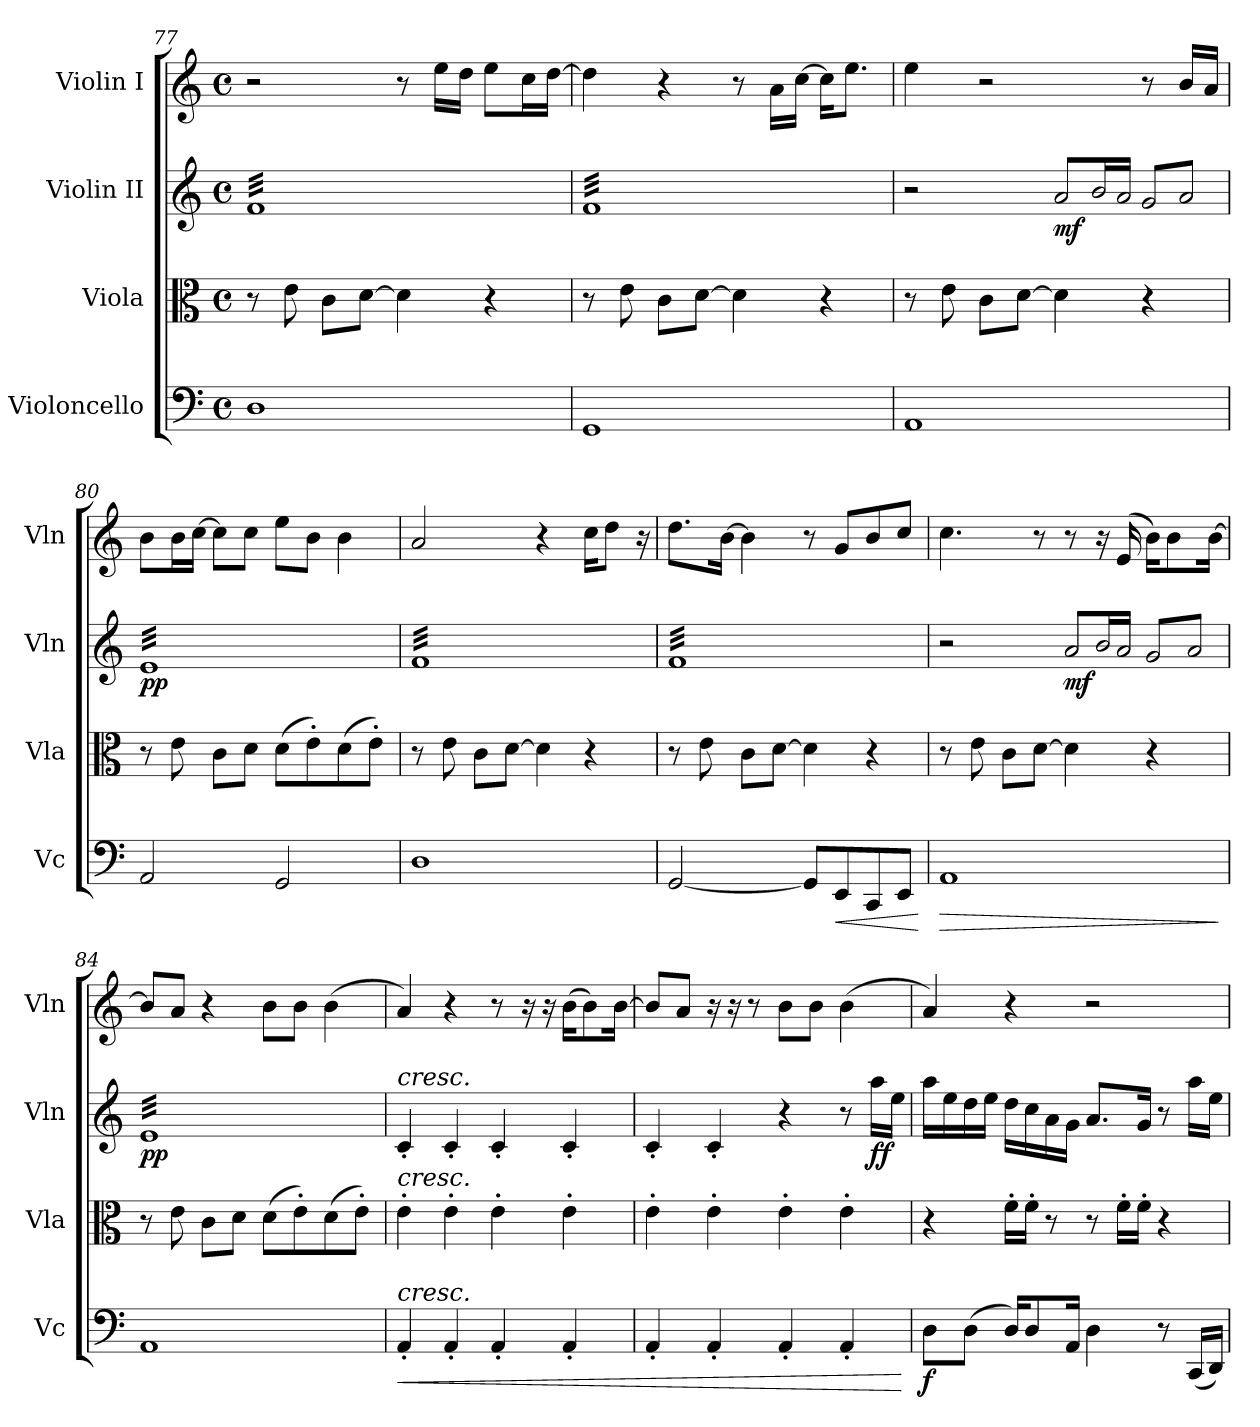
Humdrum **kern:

**kern	**dynam	**kern	**kern	**dynam	**kern
*part4	*part4	*part3	*part2	*part2	*part1
*staff4	*staff4	*staff3	*staff2	*staff2	*staff1
*I"Violoncello	*	*I"Viola	*I"Violin II	*	*I"Violin I
*I'Vc	*	*I'Vla	*I'Vln	*	*I'Vln
*clefF4	*	*clefC3	*clefG2	*	*clefG2
*k[]	*	*k[]	*k[]	*	*k[]
*M4/4	*	*M4/4	*M4/4	*	*M4/4
*met(c)	*	*met(c)	*met(c)	*	*met(c)
=77	=77	=77	=77	=77	=77
*	*	*	*tremolo	*	*
1D	.	8r	32fLLL	.	2r
.	.	.	32f	.	.
.	.	.	32f	.	.
.	.	.	32f	.	.
.	.	8e\	32f	.	.
.	.	.	32f	.	.
.	.	.	32f	.	.
.	.	.	32f	.	.
.	.	8c\L	32f	.	.
.	.	.	32f	.	.
.	.	.	32f	.	.
.	.	.	32f	.	.
.	.	[8d\J	32f	.	.
.	.	.	32f	.	.
.	.	.	32f	.	.
.	.	.	32f	.	.
.	.	4d\]	32f	.	8r
.	.	.	32f	.	.
.	.	.	32f	.	.
.	.	.	32f	.	.
.	.	.	32f	.	16ee\LL
.	.	.	32f	.	.
.	.	.	32f	.	16dd\JJ
.	.	.	32f	.	.
.	.	4r	32f	.	8ee\L
.	.	.	32f	.	.
.	.	.	32f	.	.
.	.	.	32f	.	.
.	.	.	32f	.	16cc\L
.	.	.	32f	.	.
.	.	.	32f	.	[16dd\JJ
.	.	.	32fJJJ	.	.
!!LO:LB:g=z
=78	=78	=78	=78	=78	=78
1GG	.	8r	32fLLL	.	4dd\]
.	.	.	32f	.	.
.	.	.	32f	.	.
.	.	.	32f	.	.
.	.	8e\	32f	.	.
.	.	.	32f	.	.
.	.	.	32f	.	.
.	.	.	32f	.	.
.	.	8c\L	32f	.	4r
.	.	.	32f	.	.
.	.	.	32f	.	.
.	.	.	32f	.	.
.	.	[8d\J	32f	.	.
.	.	.	32f	.	.
.	.	.	32f	.	.
.	.	.	32f	.	.
.	.	4d\]	32f	.	8r
.	.	.	32f	.	.
.	.	.	32f	.	.
.	.	.	32f	.	.
.	.	.	32f	.	16a\LL
.	.	.	32f	.	.
.	.	.	32f	.	[16cc\JJ
.	.	.	32f	.	.
.	.	4r	32f	.	16cc\KL]
.	.	.	32f	.	.
.	.	.	32f	.	8.ee\J
.	.	.	32f	.	.
.	.	.	32f	.	.
.	.	.	32f	.	.
.	.	.	32f	.	.
.	.	.	32fJJJ	.	.
*	*	*	*Xtremolo	*	*
=79	=79	=79	=79	=79	=79
1AA	.	8r	2r	.	4ee\
.	.	8e\	.	.	.
.	.	8c\L	.	.	2r
.	.	[8d\J	.	.	.
!	!	!	!LO:N:head=open	!LO:DY:b	!
.	.	4d\]	8a/L	mf	.
!	!	!	!LO:N:head=open	!	!
.	.	.	16b/L	.	.
!	!	!	!LO:N:head=open	!	!
.	.	.	16a/JJ	.	.
!	!	!	!LO:N:head=open	!	!
.	.	4r	8g/L	.	8r
!	!	!	!LO:N:head=open	!	!
.	.	.	8a/J	.	16b/LL
.	.	.	.	.	16a/JJ
=80	=80	=80	=80	=80	=80
!	!	!	!	!LO:DY:b	!
*	*	*	*tremolo	*	*
2AA/	.	8r	32eLLL	pp	8b\L
.	.	.	32e	.	.
.	.	.	32e	.	.
.	.	.	32e	.	.
.	.	8e\	32e	.	16b\L
.	.	.	32e	.	.
.	.	.	32e	.	[16cc\JJ
.	.	.	32e	.	.
.	.	8c\L	32e	.	8cc\L]
.	.	.	32e	.	.
.	.	.	32e	.	.
.	.	.	32e	.	.
.	.	8d\J	32e	.	8cc\J
.	.	.	32e	.	.
.	.	.	32e	.	.
.	.	.	32e	.	.
2GG/	.	(8d\L	32e	.	8ee\L
.	.	.	32e	.	.
.	.	.	32e	.	.
.	.	.	32e	.	.
.	.	8e'\)	32e	.	8b\J
.	.	.	32e	.	.
.	.	.	32e	.	.
.	.	.	32e	.	.
.	.	(8d\	32e	.	4b\
.	.	.	32e	.	.
.	.	.	32e	.	.
.	.	.	32e	.	.
.	.	8e'\J)	32e	.	.
.	.	.	32e	.	.
.	.	.	32e	.	.
.	.	.	32eJJJ	.	.
=81	=81	=81	=81	=81	=81
1D	.	8r	32fLLL	.	2a/
.	.	.	32f	.	.
.	.	.	32f	.	.
.	.	.	32f	.	.
.	.	8e\	32f	.	.
.	.	.	32f	.	.
.	.	.	32f	.	.
.	.	.	32f	.	.
.	.	8c\L	32f	.	.
.	.	.	32f	.	.
.	.	.	32f	.	.
.	.	.	32f	.	.
.	.	[8d\J	32f	.	.
.	.	.	32f	.	.
.	.	.	32f	.	.
.	.	.	32f	.	.
.	.	4d\]	32f	.	4r
.	.	.	32f	.	.
.	.	.	32f	.	.
.	.	.	32f	.	.
.	.	.	32f	.	.
.	.	.	32f	.	.
.	.	.	32f	.	.
.	.	.	32f	.	.
.	.	4r	32f	.	16cc\KL
.	.	.	32f	.	.
.	.	.	32f	.	8dd\J
.	.	.	32f	.	.
.	.	.	32f	.	.
.	.	.	32f	.	.
.	.	.	32f	.	16r
.	.	.	32fJJJ	.	.
!!LO:LB:g=z
=82	=82	=82	=82	=82	=82
[2GG/	.	8r	32fLLL	.	8.dd\L
.	.	.	32f	.	.
.	.	.	32f	.	.
.	.	.	32f	.	.
.	.	8e\	32f	.	.
.	.	.	32f	.	.
.	.	.	32f	.	[16b\Jk
.	.	.	32f	.	.
.	.	8c\L	32f	.	4b\]
.	.	.	32f	.	.
.	.	.	32f	.	.
.	.	.	32f	.	.
.	.	[8d\J	32f	.	.
.	.	.	32f	.	.
.	.	.	32f	.	.
.	.	.	32f	.	.
8GG/L]	.	4d\]	32f	.	8r
.	.	.	32f	.	.
.	.	.	32f	.	.
.	.	.	32f	.	.
!	!LO:HP:b	!	!	!	!
8EE/	<	.	32f	.	8g/L
.	.	.	32f	.	.
.	.	.	32f	.	.
.	.	.	32f	.	.
8CC/	.	4r	32f	.	8b/
.	.	.	32f	.	.
.	.	.	32f	.	.
.	.	.	32f	.	.
8EE/J	.	.	32f	.	8cc/J
.	.	.	32f	.	.
.	.	.	32f	.	.
.	.	.	32fJJJ	.	.
*	*	*	*Xtremolo	*	*
.	[	.	.	.	.
=83	=83	=83	=83	=83	=83
!	!LO:HP:b	!	!	!	!
1AA	>	8r	2r	.	4.cc\
.	.	8e\	.	.	.
.	.	8c\L	.	.	.
.	.	[8d\J	.	.	8r
!	!	!	!LO:N:head=open	!LO:DY:b	!
.	.	4d\]	8a/L	mf	8r
!	!	!	!LO:N:head=open	!	!
.	.	.	16b/L	.	16r
!	!	!	!LO:N:head=open	!	!
.	.	.	16a/JJ	.	(16e/
!	!	!	!LO:N:head=open	!	!
.	.	4r	8g/L	.	16b\KL)
.	.	.	.	.	8b\
!	!	!	!LO:N:head=open	!	!
.	.	.	8a/J	.	.
.	.	.	.	.	[16b\Jk
.	]	.	.	.	.
=84	=84	=84	=84	=84	=84
!	!	!	!	!LO:DY:b	!
*	*	*	*tremolo	*	*
1AA	.	8r	32eLLL	pp	8b/L]
.	.	.	32e	.	.
.	.	.	32e	.	.
.	.	.	32e	.	.
.	.	8e\	32e	.	8a/J
.	.	.	32e	.	.
.	.	.	32e	.	.
.	.	.	32e	.	.
.	.	8c\L	32e	.	4r
.	.	.	32e	.	.
.	.	.	32e	.	.
.	.	.	32e	.	.
.	.	8d\J	32e	.	.
.	.	.	32e	.	.
.	.	.	32e	.	.
.	.	.	32e	.	.
.	.	(8d\L	32e	.	8b\L
.	.	.	32e	.	.
.	.	.	32e	.	.
.	.	.	32e	.	.
.	.	8e'\)	32e	.	8b\J
.	.	.	32e	.	.
.	.	.	32e	.	.
.	.	.	32e	.	.
.	.	(8d\	32e	.	(4b\
.	.	.	32e	.	.
.	.	.	32e	.	.
.	.	.	32e	.	.
.	.	8e'\J)	32e	.	.
.	.	.	32e	.	.
.	.	.	32e	.	.
.	.	.	32eJJJ	.	.
*	*	*	*Xtremolo	*	*
=85	=85	=85	=85	=85	=85
!	!	!	!LO:TX:a:i:t=cresc.	!	!
!	!	!LO:TX:a:i:t=cresc.	!	!	!
!LO:TX:a:i:t=cresc.	!	!	!	!	!
!	!LO:HP:b	!	!	!	!
4AA'/	<	4e'\	4c'/	.	4a/)
4AA'/	.	4e'\	4c'/	.	4r
4AA'/	.	4e'\	4c'/	.	8r
.	.	.	.	.	16r
.	.	.	.	.	16r
4AA'/	.	4e'\	4c'/	.	(16b\KL
.	.	.	.	.	8b\)
.	.	.	.	.	[16b\Jk
!!LO:PB:g=z
=86	=86	=86	=86	=86	=86
4AA'/	.	4e'\	4c'/	.	8b/L]
.	.	.	.	.	8a/J
4AA'/	.	4e'\	4c'/	.	16r
.	.	.	.	.	16r
.	.	.	.	.	8r
4AA'/	.	4e'\	4r	.	8b\L
.	.	.	.	.	8b\J
4AA'/	.	4e'\	8r	.	(4b\
!	!	!	!	!LO:DY:b	!
!	!	!	!	!LO:DY:n=1:b	!
.	.	.	16aa\LL	f f	.
.	.	.	16ee\JJ	.	.
.	[	.	.	.	.
=87	=87	=87	=87	=87	=87
!	!LO:DY:b	!	!	!	!
8D\L	f	4r	16aa\LL	.	4a/)
.	.	.	16ee\	.	.
(8D\J	.	.	16dd\	.	.
.	.	.	16ee\JJ	.	.
16D/KL)	.	16f'\LL	16dd\LL	.	4r
8D/	.	16f'\JJ	16cc\	.	.
.	.	8r	16a\	.	.
16AA/Jk	.	.	16g\JJ	.	.
4D\	.	8r	8.a/L	.	2r
.	.	16f'\LL	.	.	.
.	.	16f'\JJ	16g/Jk	.	.
8r	.	4r	8r	.	.
(16CC/LL	.	.	16aa\LL	.	.
16DD/JJ)	.	.	16ee\JJ	.	.
=	=	=	=	=	=
*-	*-	*-	*-	*-	*-
